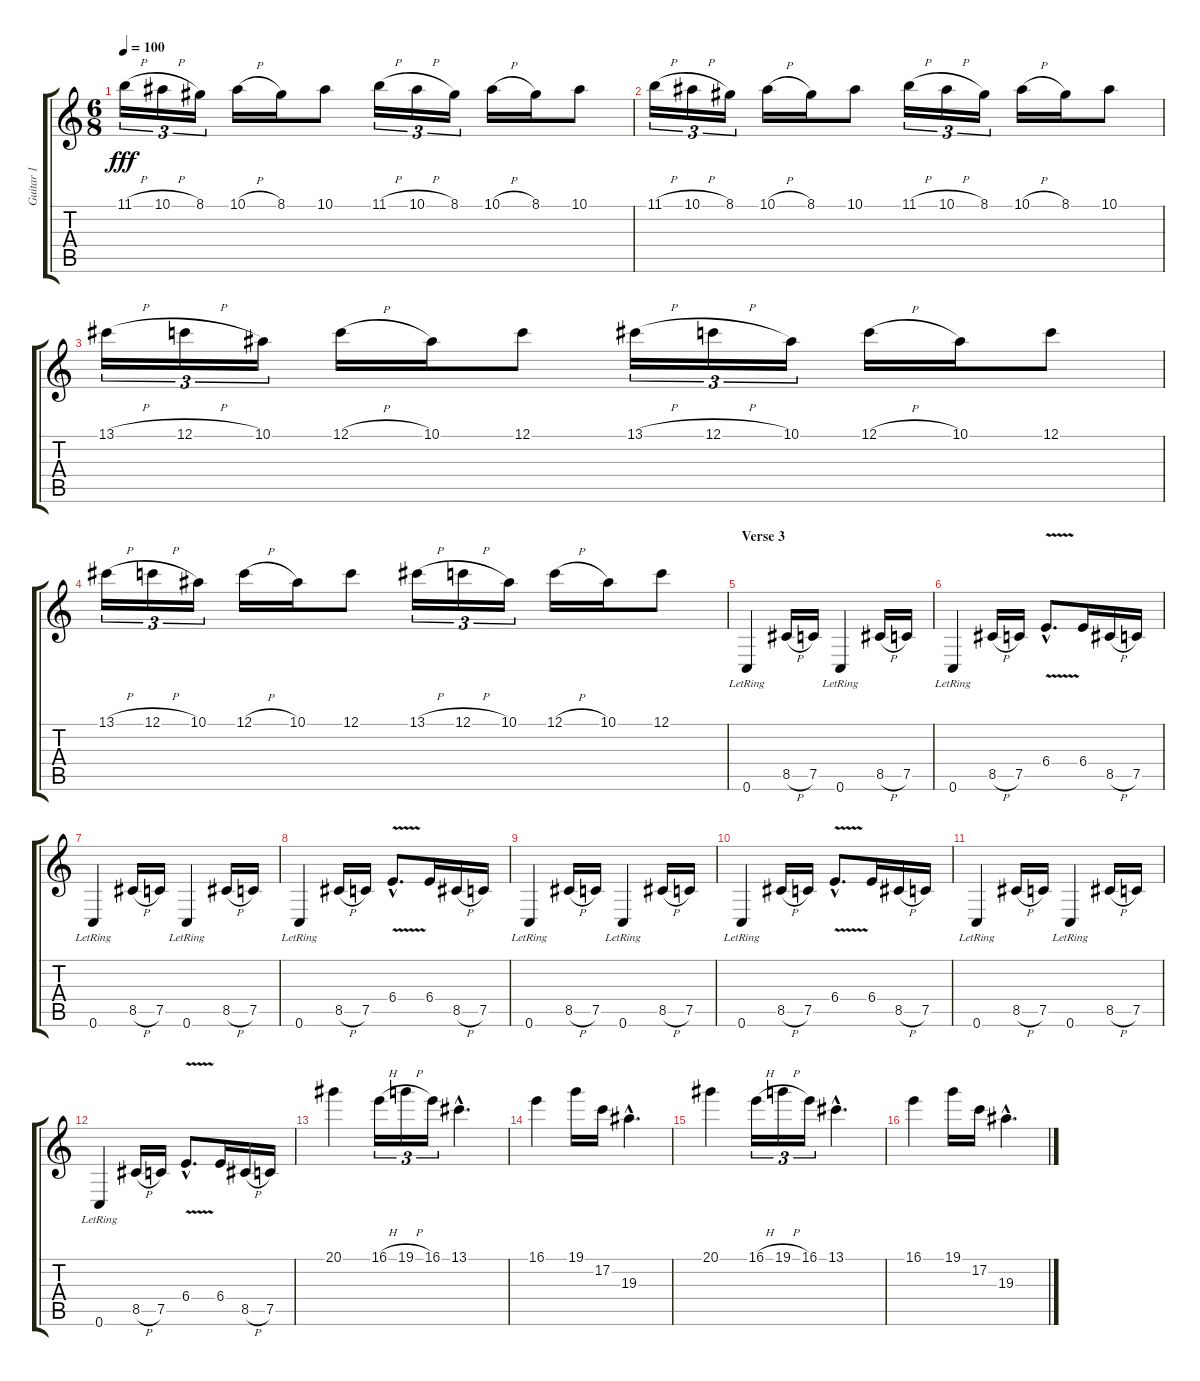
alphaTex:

\track ("Guitar 1" "Guitar 1") {instrument distortionguitar}
\staff {score tabs}
\tuning (C4 G3 Eb3 Bb2 F2 C2) {hide}
\ts (6 8)
\tempo 100
\clef g2
\ks c
11.1{h}.16{tu (3 2) dy fff} 10.1{h}.16{tu (3 2)} 8.1.16{tu (3 2)} 10.1{h}.16 8.1.16 10.1.8 11.1{h}.16{tu (3 2)} 10.1{h}.16{tu (3 2)} 8.1.16{tu (3 2)} 10.1{h}.16 8.1.16 10.1.8 |
11.1{h}.16{tu (3 2)} 10.1{h}.16{tu (3 2)} 8.1.16{tu (3 2)} 10.1{h}.16 8.1.16 10.1.8 11.1{h}.16{tu (3 2)} 10.1{h}.16{tu (3 2)} 8.1.16{tu (3 2)} 10.1{h}.16 8.1.16 10.1.8 |
13.1{h}.16{tu (3 2)} 12.1{h}.16{tu (3 2)} 10.1.16{tu (3 2)} 12.1{h}.16 10.1.16 12.1.8 13.1{h}.16{tu (3 2)} 12.1{h}.16{tu (3 2)} 10.1.16{tu (3 2)} 12.1{h}.16 10.1.16 12.1.8 |
13.1{h}.16{tu (3 2)} 12.1{h}.16{tu (3 2)} 10.1.16{tu (3 2)} 12.1{h}.16 10.1.16 12.1.8 13.1{h}.16{tu (3 2)} 12.1{h}.16{tu (3 2)} 10.1.16{tu (3 2)} 12.1{h}.16 10.1.16 12.1.8 |
\section ("" "Verse 3")
0.6{lr}.4{balance 8} 8.5{h}.16 7.5.16 0.6{lr}.4 8.5{h}.16 7.5.16 |
0.6{lr}.4 8.5{h}.16 7.5.16 6.4{v hac}.8{d} 6.4.16 8.5{h}.16 7.5.16 |
0.6{lr}.4 8.5{h}.16 7.5.16 0.6{lr}.4 8.5{h}.16 7.5.16 |
0.6{lr}.4 8.5{h}.16 7.5.16 6.4{v hac}.8{d} 6.4.16 8.5{h}.16 7.5.16 |
0.6{lr}.4 8.5{h}.16 7.5.16 0.6{lr}.4 8.5{h}.16 7.5.16 |
0.6{lr}.4 8.5{h}.16 7.5.16 6.4{v hac}.8{d} 6.4.16 8.5{h}.16 7.5.16 |
0.6{lr}.4 8.5{h}.16 7.5.16 0.6{lr}.4 8.5{h}.16 7.5.16 |
0.6{lr}.4 8.5{h}.16 7.5.16 6.4{v hac}.8{d} 6.4.16 8.5{h}.16 7.5.16 |
20.1.4 16.1{h}.16{tu (3 2)} 19.1{h}.16{tu (3 2)} 16.1.16{tu (3 2)} 13.1{hac}.4{d} |
16.1.4 19.1.16 17.2.16 19.3{hac}.4{d} |
20.1.4 16.1{h}.16{tu (3 2)} 19.1{h}.16{tu (3 2)} 16.1.16{tu (3 2)} 13.1{hac}.4{d} |
16.1.4 19.1.16 17.2.16 19.3{hac}.4{d}
